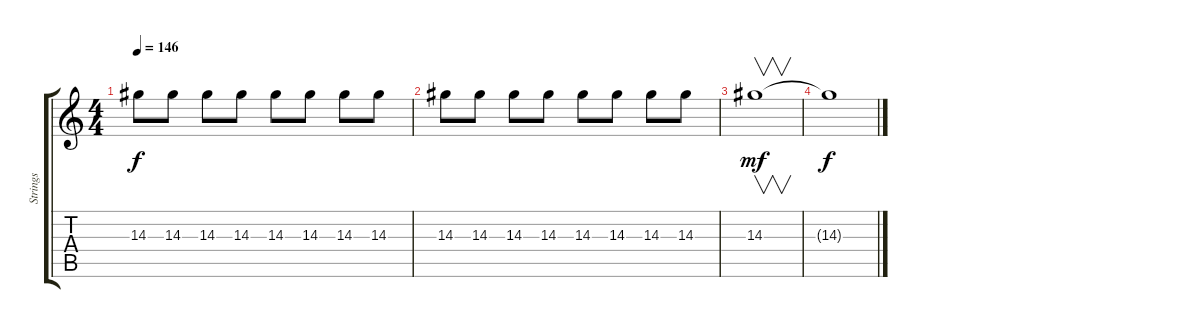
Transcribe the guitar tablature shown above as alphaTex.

\track ("Strings" "Strings") {instrument overdrivenguitar}
\staff {score tabs}
\tuning (Eb4 Bb3 Gb3 Db3 Ab2 Eb2) {hide}
\ts (4 4)
\tempo 146
\clef g2
\ks c
14.3.8{dy f} 14.3.8 14.3.8 14.3.8 14.3.8 14.3.8 14.3.8 14.3.8 |
14.3.8 14.3.8 14.3.8 14.3.8 14.3.8 14.3.8 14.3.8 14.3.8 |
14.3.1{v dy mf} |
14.3{t}.1{dy f}
